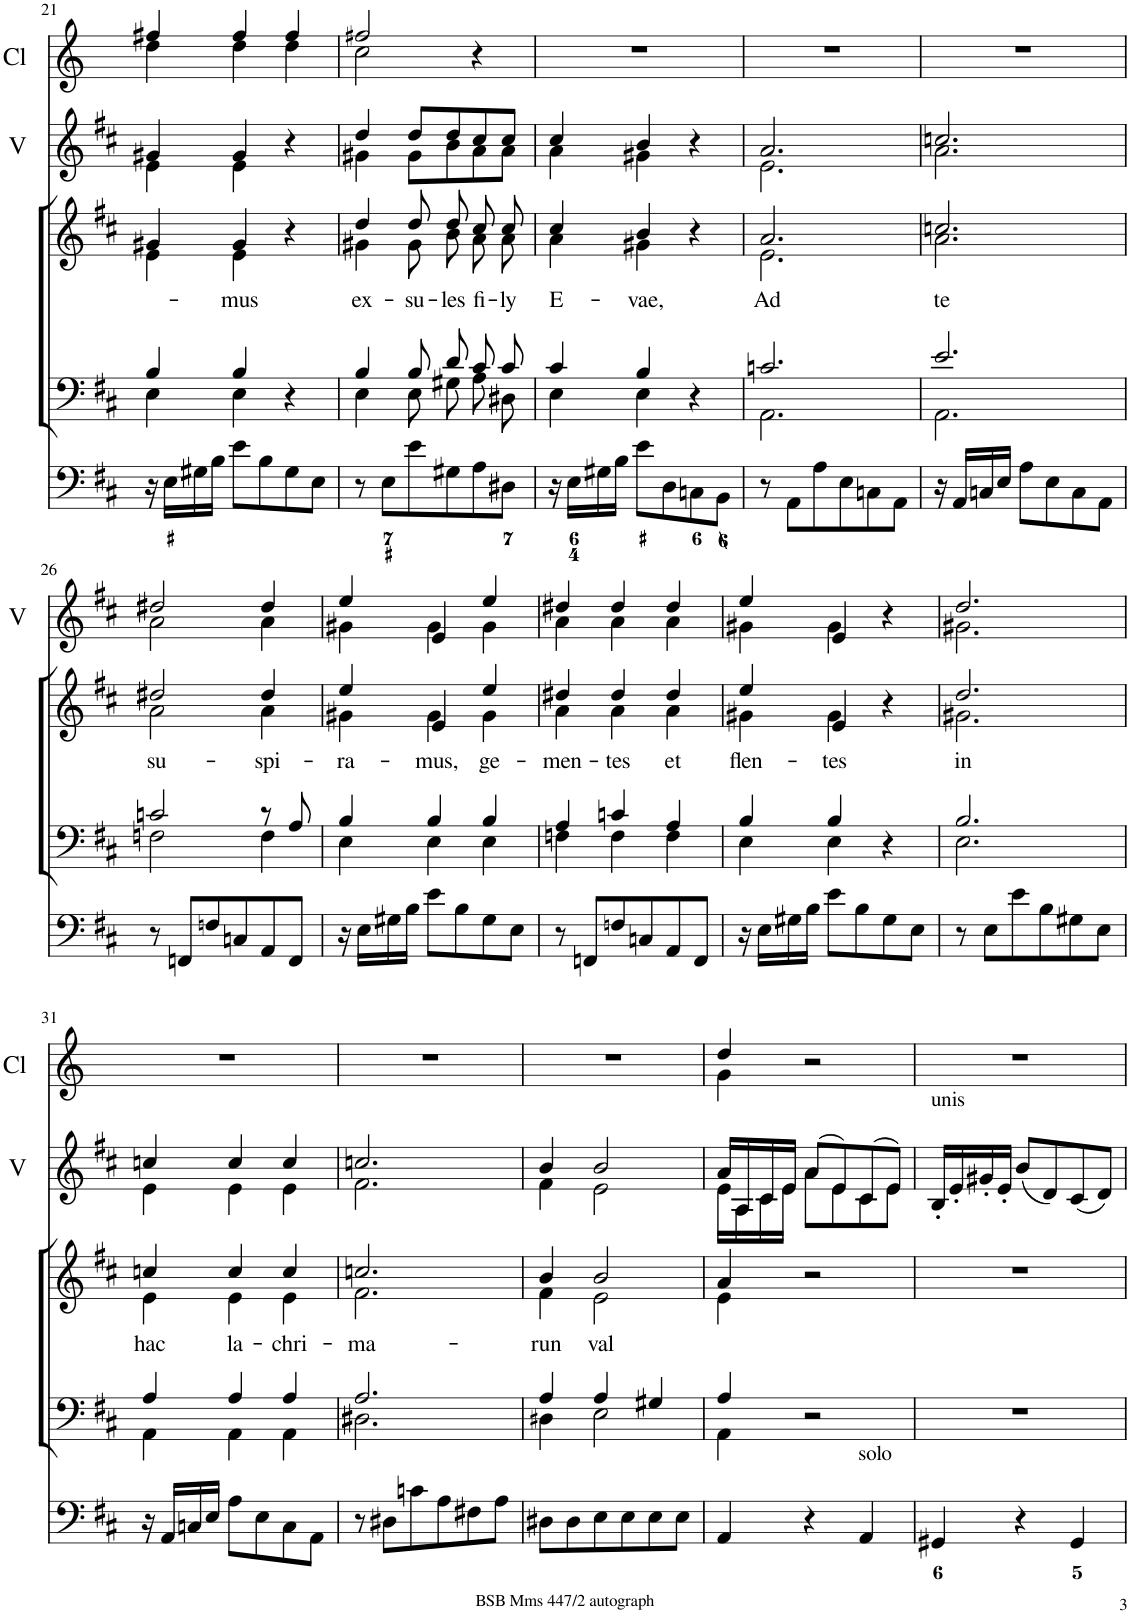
**kern	**kern	**kern	**kern	**kern	**text	**kern	**kern
*part7	*part6	*part5	*part4	*part3	*part3	*part2	*part1
*staff7	*staff6	*staff5	*staff4	*staff3	*staff3	*staff2	*staff1
*I"Violin 2	*I"Violin 1	*I"Organ	*I"Voice	*I"Voice	*	*I"2 Violini	*I"2 Clarini
*I'V2	*I'V1	*	*	*	*	*I'V	*I'Cl
!!LO:PB:g=z
*clefG2	*clefG2	*clefF4	*clefF4	*clefG2	*	*clefG2	*clefG2
*	*	*	*	*	*	*	*Trd-1c-2
*k[f#c#]	*k[f#c#]	*k[f#c#]	*k[f#c#]	*k[f#c#]	*	*k[f#c#]	*k[]
*M3/4	*M3/4	*M3/4	*M3/4	*M3/4	*	*M3/4	*M3/4
=21	=21	=21	=21	=21	=21	=21	=21
*	*	*	*^	*^	*	*^	*^
4e	4g#X	16r	4B/	4E\	4g#X/	4e\	.	4g#X/	4e\	4ff#X/	4dd\
.	.	16E\LL	.	.	.	.	.	.	.	.	.
.	.	16G#X\	.	.	.	.	.	.	.	.	.
.	.	16B\JJ	.	.	.	.	.	.	.	.	.
!	!	!	!	!	!	!	!LO:LY:b	!	!	!	!
4e	4g#	8e\L	4B/	4E\	4g#/	4e\	-mus	4g#/	4e\	4ff#/	4dd\
.	.	8B\	.	.	.	.	.	.	.	.	.
4r	4r	8G#\	4r	4ryy	4r	4ryy	.	4r	4ryy	4ff#/	4dd\
.	.	8E\J	.	.	.	.	.	.	.	.	.
=22	=22	=22	=22	=22	=22	=22	=22	=22	=22	=22	=22
!	!	!	!	!	!	!	!LO:LY:b	!	!	!	!
4g#X	4dd	8r	4B/	4E\	4dd/	4g#X\	ex-	4dd/	4g#X\	2ff#X/	2cc\
.	.	8E\L	.	.	.	.	.	.	.	.	.
!	!	!	!	!	!	!	!LO:LY:b	!	!	!	!
8g#/L	8dd\L	8e\	8B/L	8E\L	8dd/L	8g#\L	-su-	8dd/L	8g#\L	.	.
!	!	!	!	!	!	!	!LO:LY:b	!	!	!	!
8b/J	8dd\J	8G#X\	8d/J	8G#X\J	8dd/J	8b\J	-les	8dd/	8b\	.	.
!	!	!	!	!	!	!	!LO:LY:b	!	!	!	!
8a/L	8cc#\L	8A\	8c#/L	8A\L	8cc#/L	8a\L	fi-	8cc#/	8a\	4r	4ryy
!	!	!	!	!	!	!	!LO:LY:b	!	!	!	!
8a/J	8cc#\J	8D#X\J	8c#/J	8D#X\J	8cc#/J	8a\J	-ly	8cc#/J	8a\J	.	.
*	*	*	*	*	*	*	*	*	*	*v	*v
=23	=23	=23	=23	=23	=23	=23	=23	=23	=23	=23
!	!	!	!	!	!	!	!LO:LY:b	!	!	!
4a	4cc#	16r	4c#/	4E\	4cc#/	4a\	E-	4cc#/	4a\	2.r
.	.	16E\LL	.	.	.	.	.	.	.	.
.	.	16G#X\	.	.	.	.	.	.	.	.
.	.	16B\JJ	.	.	.	.	.	.	.	.
!	!	!	!	!	!	!	!LO:LY:b	!	!	!
4g#X	4b	8e\L	4B/	4E\	4b/	4g#X\	-vae,	4b/	4g#X\	.
.	.	8D\	.	.	.	.	.	.	.	.
4r	4r	8Cn\	4r	4ryy	4r	4ryy	.	4r	4ryy	.
.	.	8BB\J	.	.	.	.	.	.	.	.
=24	=24	=24	=24	=24	=24	=24	=24	=24	=24	=24
!	!	!	!	!	!	!	!LO:LY:b	!	!	!
2.e	2.a	8r	2.cn/	2.AA\	2.a/	2.e\	Ad	2.a/	2.e\	2.r
.	.	8AA\L	.	.	.	.	.	.	.	.
.	.	8A\	.	.	.	.	.	.	.	.
.	.	8E\	.	.	.	.	.	.	.	.
.	.	8Cn\	.	.	.	.	.	.	.	.
.	.	8AA\J	.	.	.	.	.	.	.	.
=25	=25	=25	=25	=25	=25	=25	=25	=25	=25	=25
!	!	!	!	!	!	!	!LO:LY:b	!	!	!
2.a	2.ccn	16r	2.e/	2.AA\	2.ccn/	2.a\	te	2.ccn/	2.a\	2.r
.	.	16AA/LL	.	.	.	.	.	.	.	.
.	.	16Cn/	.	.	.	.	.	.	.	.
.	.	16E/JJ	.	.	.	.	.	.	.	.
.	.	8A\L	.	.	.	.	.	.	.	.
.	.	8E\	.	.	.	.	.	.	.	.
.	.	8C\	.	.	.	.	.	.	.	.
.	.	8AA\J	.	.	.	.	.	.	.	.
!!LO:LB:g=z
=26	=26	=26	=26	=26	=26	=26	=26	=26	=26	=26
!	!	!	!	!	!	!	!LO:LY:b	!	!	!
2a	2dd#X	8r	2cn/	2Fn\	2dd#X/	2a\	su-	2dd#X/	2a\	2.r
.	.	8FFn/L	.	.	.	.	.	.	.	.
.	.	8Fn/	.	.	.	.	.	.	.	.
.	.	8Cn/	.	.	.	.	.	.	.	.
!	!	!	!	!	!	!	!LO:LY:b	!	!	!
4a	4dd#	8AA/	8r	4F\	4dd#/	4a\	-spi-	4dd#/	4a\	.
.	.	8FF/J	8A/	.	.	.	.	.	.	.
=27	=27	=27	=27	=27	=27	=27	=27	=27	=27	=27
!	!	!	!	!	!	!	!LO:LY:b	!	!	!
4g#X	4ee	16r	4B/	4E\	4ee/	4g#X\	-ra-	4ee/	4g#X\	2.r
.	.	16E\LL	.	.	.	.	.	.	.	.
.	.	16G#X\	.	.	.	.	.	.	.	.
.	.	16B\JJ	.	.	.	.	.	.	.	.
!	!	!	!	!	!	!	!LO:LY:b	!	!	!
4g#	4e	8e\L	4B/	4E\	4e/	4g#\	-mus,	4e/	4g#\	.
.	.	8B\	.	.	.	.	.	.	.	.
!	!	!	!	!	!	!	!LO:LY:b	!	!	!
4g#	4ee	8G#\	4B/	4E\	4ee/	4g#\	ge-	4ee/	4g#\	.
.	.	8E\J	.	.	.	.	.	.	.	.
=28	=28	=28	=28	=28	=28	=28	=28	=28	=28	=28
!	!	!	!	!	!	!	!LO:LY:b	!	!	!
4a	4dd#X	8r	4A/	4Fn\	4dd#X/	4a\	-men-	4dd#X/	4a\	2.r
.	.	8FFn/L	.	.	.	.	.	.	.	.
!	!	!	!	!	!	!	!LO:LY:b	!	!	!
4a	4dd#	8Fn/	4cn/	4F\	4dd#/	4a\	-tes	4dd#/	4a\	.
.	.	8Cn/	.	.	.	.	.	.	.	.
!	!	!	!	!	!	!	!LO:LY:b	!	!	!
4a	4dd#	8AA/	4A/	4F\	4dd#/	4a\	et	4dd#/	4a\	.
.	.	8FF/J	.	.	.	.	.	.	.	.
=29	=29	=29	=29	=29	=29	=29	=29	=29	=29	=29
!	!	!	!	!	!	!	!LO:LY:b	!	!	!
4g#X	4ee	16r	4B/	4E\	4ee/	4g#X\	flen-	4ee/	4g#X\	2.r
.	.	16E\LL	.	.	.	.	.	.	.	.
.	.	16G#X\	.	.	.	.	.	.	.	.
.	.	16B\JJ	.	.	.	.	.	.	.	.
!	!	!	!	!	!	!	!LO:LY:b	!	!	!
4g#	4e	8e\L	4B/	4E\	4e/	4g#\	-tes	4e/	4g#\	.
.	.	8B\	.	.	.	.	.	.	.	.
4r	4r	8G#\	4r	4ryy	4r	4ryy	.	4r	4ryy	.
.	.	8E\J	.	.	.	.	.	.	.	.
=30	=30	=30	=30	=30	=30	=30	=30	=30	=30	=30
!	!	!	!	!	!	!	!LO:LY:b	!	!	!
2.g#X	2.dd	8r	2.B/	2.E\	2.dd/	2.g#X\	in	2.dd/	2.g#X\	2.r
.	.	8E\L	.	.	.	.	.	.	.	.
.	.	8e\	.	.	.	.	.	.	.	.
.	.	8B\	.	.	.	.	.	.	.	.
.	.	8G#X\	.	.	.	.	.	.	.	.
.	.	8E\J	.	.	.	.	.	.	.	.
!!LO:LB:g=z
=31	=31	=31	=31	=31	=31	=31	=31	=31	=31	=31
!	!	!	!	!	!	!	!LO:LY:b	!	!	!
4e	4ccn	16r	4A/	4AA\	4ccn/	4e\	hac	4ccn/	4e\	2.r
.	.	16AA/LL	.	.	.	.	.	.	.	.
.	.	16Cn/	.	.	.	.	.	.	.	.
.	.	16E/JJ	.	.	.	.	.	.	.	.
!	!	!	!	!	!	!	!LO:LY:b	!	!	!
4e	4cc	8A\L	4A/	4AA\	4cc/	4e\	la-	4cc/	4e\	.
.	.	8E\	.	.	.	.	.	.	.	.
!	!	!	!	!	!	!	!LO:LY:b	!	!	!
4e	4cc	8C\	4A/	4AA\	4cc/	4e\	-chri-	4cc/	4e\	.
.	.	8AA\J	.	.	.	.	.	.	.	.
=32	=32	=32	=32	=32	=32	=32	=32	=32	=32	=32
!	!	!	!	!	!	!	!LO:LY:b	!	!	!
2.f#	2.ccn	8r	2.A/	2.D#X\	2.ccn/	2.f#\	-ma-	2.ccn/	2.f#\	2.r
.	.	8D#X\L	.	.	.	.	.	.	.	.
.	.	8cn\	.	.	.	.	.	.	.	.
.	.	8A\	.	.	.	.	.	.	.	.
.	.	8F#X\	.	.	.	.	.	.	.	.
.	.	8A\J	.	.	.	.	.	.	.	.
=33	=33	=33	=33	=33	=33	=33	=33	=33	=33	=33
!	!	!	!	!	!	!	!LO:LY:b	!	!	!
4f#	4b	8D#X\L	4A/	4D#X\	4b/	4f#\	-run	4b/	4f#\	2.r
.	.	8D#\	.	.	.	.	.	.	.	.
!	!	!	!	!	!	!	!LO:LY:b	!	!	!
2e	2b	8E\	4A/	2E\	2b/	2e\	val	2b/	2e\	.
.	.	8E\	.	.	.	.	.	.	.	.
.	.	8E\	4G#X/	.	.	.	.	.	.	.
.	.	8E\J	.	.	.	.	.	.	.	.
=34	=34	=34	=34	=34	=34	=34	=34	=34	=34	=34
*	*	*	*	*	*	*	*	*	*	*^
16e/LL	16a/LL	4AA/	4A/	4AA\	4a/	4e\	.	16a/LL	16e\LL	4dd/	4g\
16A/J	16A/J	.	.	.	.	.	.	16A/	16A\	.	.
16c#/L	16c#/L	.	.	.	.	.	.	16c#/	16c#\	.	.
16e/JJ	16e/JJ	.	.	.	.	.	.	16e/JJ	16e\JJ	.	.
8a/L	8a/L	4r	2r	2ryy	2r	2ryy	.	(8a/L	8a\L	2r	2ryy
8e/J	8e/J	.	.	.	.	.	.	8e/)	8e\	.	.
!	!	!LO:TX:a:t=solo	!	!	!	!	!	!	!	!	!
8c#/L	8c#/L	4AA/	.	.	.	.	.	(8c#/	8c#\	.	.
8e/J	8e/J	.	.	.	.	.	.	8e/J)	8e\J	.	.
*	*	*	*v	*v	*	*	*	*	*	*v	*v
*	*	*	*	*v	*v	*	*	*	*
=35	=35	=35	=35	=35	=35	=35	=35	=35
!	!	!	!	!	!	!LO:TX:a:t=unis	!	!
!	!LO:TX:a:t=unis	!	!	!	!	!	!	!
!LO:TX:a:t=unis	!	!	!	!	!	!	!	!
*	*	*	*	*	*	*v	*v	*
16B'/LL	16B'/LL	4GG#X/	2.r	2.r	.	16B'/LL	2.r
16e'/J	16e'/J	.	.	.	.	16e'/	.
16g#X'/L	16g#X'/L	.	.	.	.	16g#X'/	.
16e'/JJ	16e'/JJ	.	.	.	.	16e'/JJ	.
(8b/L	(8b/L	4r	.	.	.	(8b/L	.
8d/J)	8d/J)	.	.	.	.	8d/)	.
(8c#/L	(8c#/L	4GG#/	.	.	.	(8c#/	.
8d/J)	8d/J)	.	.	.	.	8d/J)	.
=	=	=	=	=	=	=	=
*-	*-	*-	*-	*-	*-	*-	*-
